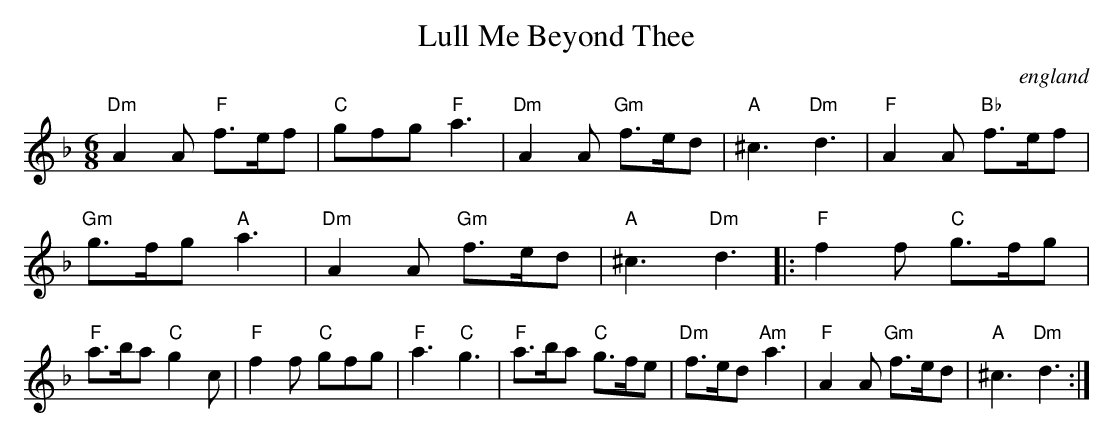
X:1
T:Lull Me Beyond Thee
O:england
M:6/8
L:1/8
K:F
"Dm"A2A "F"f>ef | "C"gfg "F"a3 | "Dm"A2A "Gm"f>ed | "A"^c3 "Dm"d3 | \
"F"A2A "Bb"f>ef | "Gm"g>fg "A"a3 | "Dm"A2A "Gm"f>ed | "A"^c3 "Dm"d3 |: \
"F"f2f "C"g>fg | "F"a>ba "C"g2c | "F"f2f "C"gfg | "F"a3 "C"g3 | \
"F"a>ba "C"g>fe | "Dm"f>ed "Am"a3 | "F"A2A "Gm"f>ed | "A"^c3 "Dm"d3 :|
